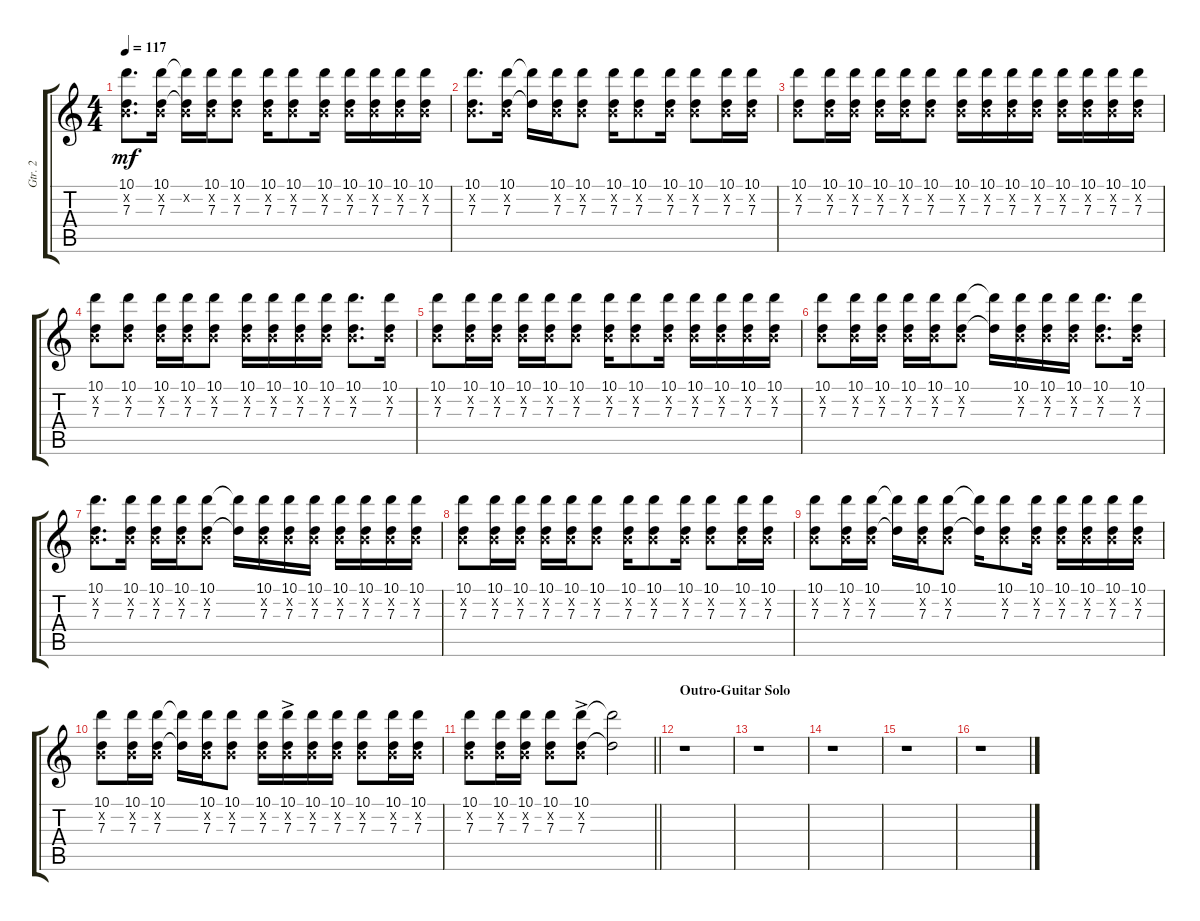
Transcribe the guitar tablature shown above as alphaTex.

\track ("Gtr. 2" "Gtr. 2") {instrument electricguitarclean}
\staff {score tabs}
\tuning (E4 B3 G3 D3 A2 E2) {hide}
\ts (4 4)
\tempo 117
\clef g2
\ks c
(10.1 0.2{x} 7.3).8{d dy mf} (10.1 0.2{x} 7.3).16 (10.1{t} 0.2{x} 7.3{t}).16 (10.1 0.2{x} 7.3).16 (10.1 0.2{x} 7.3).8 (10.1 0.2{x} 7.3).16 (10.1 0.2{x} 7.3).8 (10.1 0.2{x} 7.3).16 (10.1 0.2{x} 7.3).16 (10.1 0.2{x} 7.3).16 (10.1 0.2{x} 7.3).16 (10.1 0.2{x} 7.3).16 |
(10.1 0.2{x} 7.3).8{d} (10.1 0.2{x} 7.3).16 (10.1{t} 7.3{t}).16 (10.1 0.2{x} 7.3).16 (10.1 0.2{x} 7.3).8 (10.1 0.2{x} 7.3).16 (10.1 0.2{x} 7.3).8 (10.1 0.2{x} 7.3).16 (10.1 0.2{x} 7.3).8 (10.1 0.2{x} 7.3).16 (10.1 0.2{x} 7.3).16 |
(10.1 0.2{x} 7.3).8 (10.1 0.2{x} 7.3).16 (10.1 0.2{x} 7.3).16 (10.1 0.2{x} 7.3).16 (10.1 0.2{x} 7.3).16 (10.1 0.2{x} 7.3).8 (10.1 0.2{x} 7.3).16 (10.1 0.2{x} 7.3).16 (10.1 0.2{x} 7.3).16 (10.1 0.2{x} 7.3).16 (10.1 0.2{x} 7.3).16 (10.1 0.2{x} 7.3).16 (10.1 0.2{x} 7.3).16 (10.1 0.2{x} 7.3).16 |
(10.1 0.2{x} 7.3).8 (10.1 0.2{x} 7.3).8 (10.1 0.2{x} 7.3).16 (10.1 0.2{x} 7.3).16 (10.1 0.2{x} 7.3).8 (10.1 0.2{x} 7.3).16 (10.1 0.2{x} 7.3).16 (10.1 0.2{x} 7.3).16 (10.1 0.2{x} 7.3).16 (10.1 0.2{x} 7.3).8{d} (10.1 0.2{x} 7.3).16 |
(10.1 0.2{x} 7.3).8 (10.1 0.2{x} 7.3).16 (10.1 0.2{x} 7.3).16 (10.1 0.2{x} 7.3).16 (10.1 0.2{x} 7.3).16 (10.1 0.2{x} 7.3).8 (10.1 0.2{x} 7.3).16 (10.1 0.2{x} 7.3).8 (10.1 0.2{x} 7.3).16 (10.1 0.2{x} 7.3).16 (10.1 0.2{x} 7.3).16 (10.1 0.2{x} 7.3).16 (10.1 0.2{x} 7.3).16 |
(10.1 0.2{x} 7.3).8 (10.1 0.2{x} 7.3).16 (10.1 0.2{x} 7.3).16 (10.1 0.2{x} 7.3).16 (10.1 0.2{x} 7.3).16 (10.1 0.2{x} 7.3).8 (10.1{t} 7.3{t}).16 (10.1 0.2{x} 7.3).16 (10.1 0.2{x} 7.3).16 (10.1 0.2{x} 7.3).16 (10.1 0.2{x} 7.3).8{d} (10.1 0.2{x} 7.3).16 |
(10.1 0.2{x} 7.3).8{d} (10.1 0.2{x} 7.3).16 (10.1 0.2{x} 7.3).16 (10.1 0.2{x} 7.3).16 (10.1 0.2{x} 7.3).8 (10.1{t} 7.3{t}).16 (10.1 0.2{x} 7.3).16 (10.1 0.2{x} 7.3).16 (10.1 0.2{x} 7.3).16 (10.1 0.2{x} 7.3).16 (10.1 0.2{x} 7.3).16 (10.1 0.2{x} 7.3).16 (10.1 0.2{x} 7.3).16 |
(10.1 0.2{x} 7.3).8 (10.1 0.2{x} 7.3).16 (10.1 0.2{x} 7.3).16 (10.1 0.2{x} 7.3).16 (10.1 0.2{x} 7.3).16 (10.1 0.2{x} 7.3).8 (10.1 0.2{x} 7.3).16 (10.1 0.2{x} 7.3).8 (10.1 0.2{x} 7.3).16 (10.1 0.2{x} 7.3).8 (10.1 0.2{x} 7.3).16 (10.1 0.2{x} 7.3).16 |
(10.1 0.2{x} 7.3).8 (10.1 0.2{x} 7.3).16 (10.1 0.2{x} 7.3).16 (10.1{t} 7.3{t}).16 (10.1 0.2{x} 7.3).16 (10.1 0.2{x} 7.3).8 (10.1{t} 7.3{t}).16 (10.1 0.2{x} 7.3).8 (10.1 0.2{x} 7.3).16 (10.1 0.2{x} 7.3).16 (10.1 0.2{x} 7.3).16 (10.1 0.2{x} 7.3).16 (10.1 0.2{x} 7.3).16 |
(10.1 0.2{x} 7.3).8 (10.1 0.2{x} 7.3).16 (10.1 0.2{x} 7.3).16 (10.1{t} 7.3{t}).16 (10.1 0.2{x} 7.3).16 (10.1 0.2{x} 7.3).8 (10.1 0.2{x} 7.3).16 (10.1{ac} 0.2{ac x} 7.3{ac}).16 (10.1 0.2{x} 7.3).16 (10.1 0.2{x} 7.3).16 (10.1 0.2{x} 7.3).8 (10.1 0.2{x} 7.3).16 (10.1 0.2{x} 7.3).16 |
\barLineRight lightlight
(10.1 0.2{x} 7.3).8 (10.1 0.2{x} 7.3).16 (10.1 0.2{x} 7.3).16 (10.1 0.2{x} 7.3).8 (10.1{ac} 0.2{ac x} 7.3{ac}).8 (10.1{t} 7.3{t}).2 |
\section ("" "Outro-Guitar Solo")
r.1 |
r.1 |
r.1 |
r.1 |
r.1
